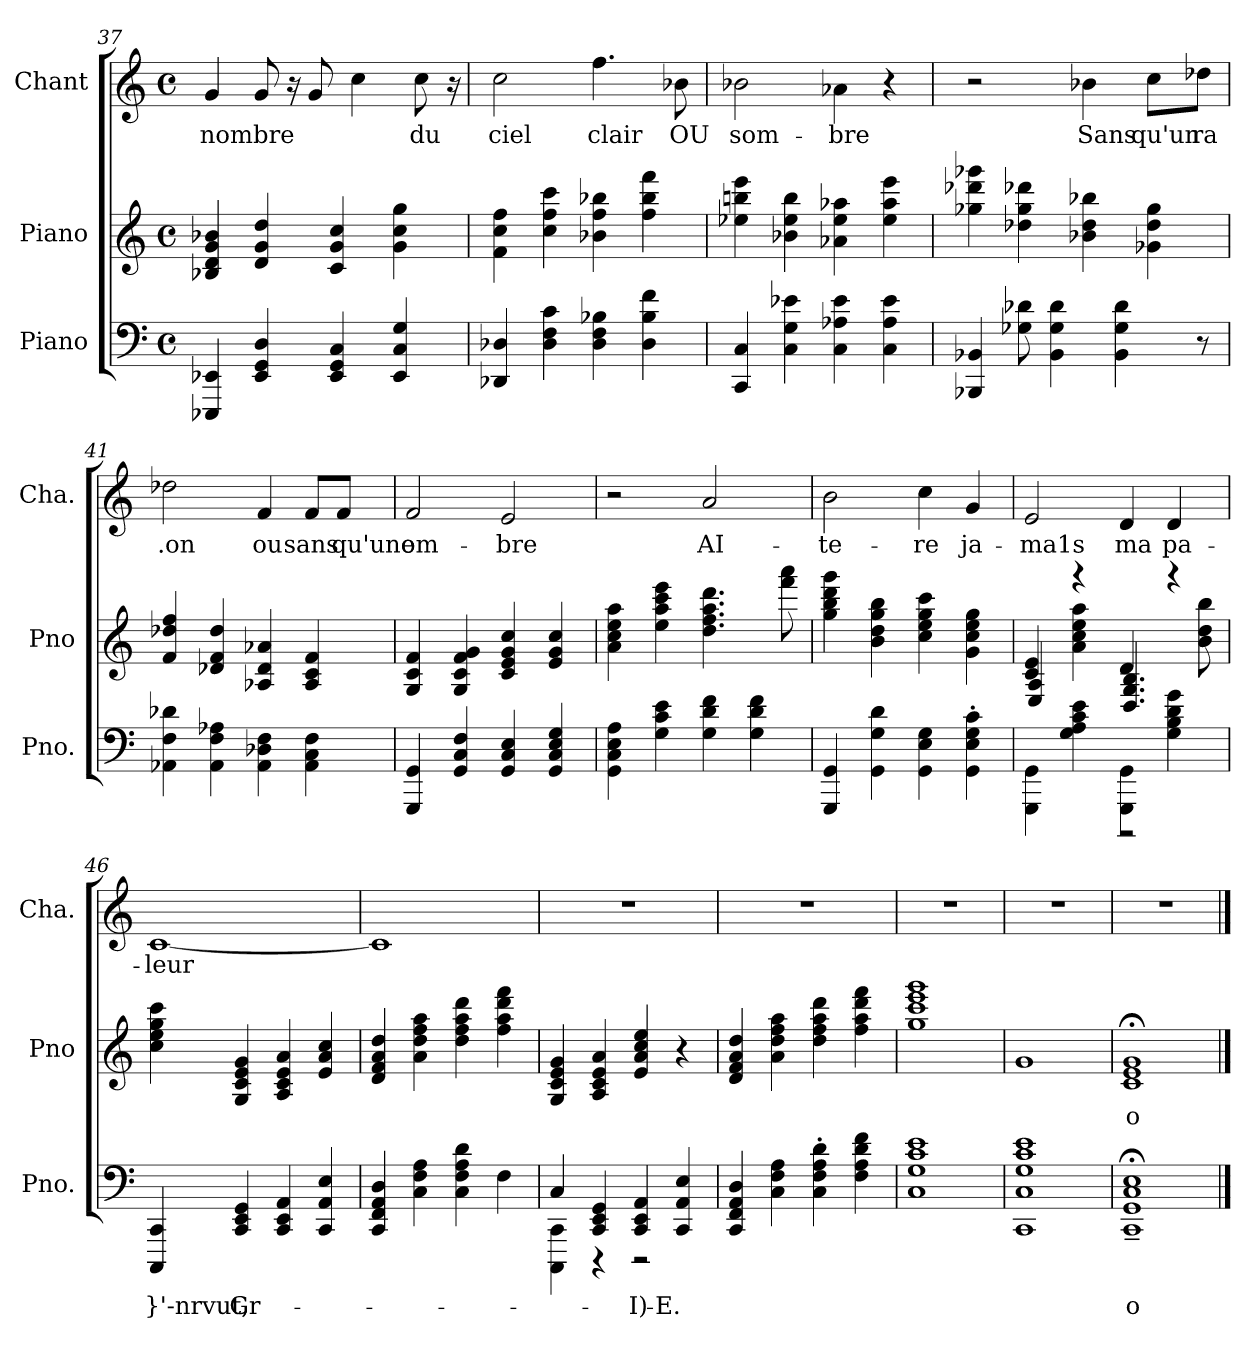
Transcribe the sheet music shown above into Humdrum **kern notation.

**kern	**text	**kern	**text	**kern	**text
*part3	*part3	*part2	*part2	*part1	*part1
*staff3	*staff3	*staff2	*staff2	*staff1	*staff1
*I"Piano	*	*I"Piano	*	*I"Chant	*
*I'Pno.	*	*I'Pno	*	*I'Cha.	*
*clefF4	*	*clefG2	*	*clefG2	*
*k[]	*	*k[]	*	*k[]	*
*C:	*	*C:	*	*C:	*
*M4/4	*	*M4/4	*	*M4/4	*
*met(c)	*	*met(c)	*	*met(c)	*
=37	=37	=37	=37	=37	=37
4EEE-X/ 4EE-X/	.	4B-X/ 4d/ 4g/ 4b-X/	.	4g/	nombre
4EE-/ 4GG/ 4D/	.	4d/ 4g/ 4dd/	.	8g/	.
.	.	.	.	16r	.
.	.	.	.	8g/	.
4EE-/ 4GG/ 4C/	.	4c/ 4g/ 4cc/	.	.	.
.	.	.	.	4cc\	.
4EE-/ 4C/ 4G/	.	4g\ 4cc\ 4gg\	.	.	.
.	.	.	.	8cc\	du
.	.	.	.	16r	.
=38	=38	=38	=38	=38	=38
4DD-X/ 4D-X/	.	4f\ 4cc\ 4ff\	.	2cc\	ciel
4D-\ 4F\ 4c\	.	4cc\ 4ff\ 4ccc\	.	.	.
4D-\ 4F\ 4B-X\	.	4b-X\ 4ff\ 4bb-X\	.	4.ff\	clair
4D-\ 4B-\ 4f\	.	4ff\ 4bb-\ 4fff\	.	.	.
.	.	.	.	8b-X\	OU
=39	=39	=39	=39	=39	=39
4CC/ 4C/	.	4ee-X\ 4bbn\ 4eee\	.	2b-X\	som-
4C\ 4G\ 4e-X\	.	4b-X\ 4ee-\ 4bb\	.	.	.
4C\ 4A-X\ 4e-\	.	4a-X\ 4ee-\ 4aa-X\	.	4a-X\	bre
4C\ 4A-\ 4e-\	.	4ee-\ 4aa-\ 4eee\	.	4r	.
=40	=40	=40	=40	=40	=40
4BBB-X/ 4BB-X/	.	4gg-X\ 4ddd-X\ 4ggg-X\	.	2r	.
8G-X\ 8d-X\	.	4dd-X\ 4gg-\ 4ddd-X\	.	.	.
4BB-\ 4G-\ 4d-\	.	.	.	.	.
.	.	4b-X\ 4dd-\ 4bb-X\	.	4b-X\	Sans
4BB-\ 4G-\ 4d-\	.	.	.	.	.
.	.	4g-X\ 4dd-\ 4gg-\	.	8cc\L	qu'un
8r	.	.	.	8dd-X\J	ra
!!LO:LB:g=z
=41	=41	=41	=41	=41	=41
4AA-X\ 4F\ 4d-X\	.	4f/ 4dd-X/ 4ff/	.	2dd-X\	.on
4AA-\ 4F\ 4A-X\	.	4d-X/ 4f/ 4dd-/	.	.	.
4AA-\ 4D-X\ 4F\	.	4A-X/ 4d-/ 4a-X/	.	4f/	ou
4AA-\ 4C\ 4F\	.	4A-/ 4c/ 4f/	.	8f/L	sans
.	.	.	.	8f/J	qu'une
=42	=42	=42	=42	=42	=42
4GGG/ 4GG/	.	4G/ 4c/ 4f/	.	2f/	om-
4GG/ 4C/ 4F/	.	4G/ 4c/ 4f/ 4g/	.	.	.
4GG/ 4C/ 4E/	.	4c/ 4e/ 4g/ 4cc/	.	2e/	bre
4GG/ 4C/ 4E/ 4G/	.	4e/ 4g/ 4cc/	.	.	.
=43	=43	=43	=43	=43	=43
4GG\ 4C\ 4E\ 4A\	.	4a\ 4cc\ 4ee\ 4aa\	.	2r	.
4G\ 4c\ 4e\	.	4ee\ 4aa\ 4ccc\ 4eee\	.	.	.
4G\ 4d\ 4f\	.	4.dd\ 4.ff\ 4.aa\ 4.ddd\	.	2a/	AI­-
4G\ 4d\ 4f\	.	.	.	.	.
.	.	8fff\ 8aaa\	.	.	.
=44	=44	=44	=44	=44	=44
4GGG/ 4GG/	.	4gg\ 4bb\ 4ddd\ 4ggg\	.	2b\	te-
4GG\ 4G\ 4d\	.	4b\ 4dd\ 4gg\ 4bb\	.	.	.
4GG\ 4E\ 4G\	.	4cc\ 4ee\ 4gg\ 4ccc\	.	4cc\	re
4GG'\ 4E'\ 4G'\ 4c'\	.	4g\ 4cc\ 4ee\ 4gg\	.	4g/	ja-
=45	=45	=45	=45	=45	=45
*^	*	*^	*	*	*
4GGG\ 4GG\	4ryy	.	4c/ 4e/	4E/ 4A/	.	2e/	ma1s
4G\ 4A\ 4c\ 4e\	4ryy	.	4r	4a\ 4cc\ 4ee\ 4aa\	.	.	.
4GGG\ 4GG\	2r	.	4d/	4.D/ 4.G/ 4.B/	.	4d/	ma
4G\ 4B\ 4d\ 4g\	.	.	4r	.	.	4d/	pa-
.	.	.	.	8b\ 8dd\ 8bb\	.	.	.
*v	*v	*	*	*	*	*	*
*	*	*v	*v	*	*	*
!!LO:LB:g=z
=46	=46	=46	=46	=46	=46
4CCC/ 4CC/	}'-nrvut,	4cc\ 4ee\ 4gg\ 4ccc\	.	[1c/	leur
4CC/ 4EE/ 4GG/	Gr-	4G/ 4c/ 4e/ 4g/	.	.	.
4CC/ 4EE/ 4AA/	.	4A/ 4c/ 4e/ 4a/	.	.	.
4CC/ 4AA/ 4E/	.	4e/ 4a/ 4cc/	.	.	.
=47	=47	=47	=47	=47	=47
4CC/ 4FF/ 4AA/ 4D/	.	4d/ 4f/ 4a/ 4dd/	.	1c/]	.
4C\ 4F\ 4A\	.	4a\ 4dd\ 4ff\ 4aa\	.	.	.
4C\ 4F\ 4A\ 4d\	.	4dd\ 4ff\ 4aa\ 4ddd\	.	.	.
4F\	.	4ff\ 4aa\ 4ddd\ 4fff\	.	.	.
=48	=48	=48	=48	=48	=48
*^	*	*	*	*	*
4C/	4CCC\ 4CC\	.	4G/ 4c/ 4e/ 4g/	.	1r	.
4CC/ 4EE/ 4GG/	4r	.	4A/ 4c/ 4e/ 4a/	.	.	.
4CC/ 4EE/ 4AA/	2r	I)-	4e/ 4a/ 4cc/ 4ee/	.	.	.
4CC/ 4AA/ 4E/	.	E.	4r	.	.	.
*v	*v	*	*	*	*	*
=49	=49	=49	=49	=49	=49
4CC/ 4FF/ 4AA/ 4D/	.	4d/ 4f/ 4a/ 4dd/	.	1r	.
4C\ 4F\ 4A\	.	4a\ 4dd\ 4ff\ 4aa\	.	.	.
4C'\ 4F'\ 4A'\ 4d'\	.	4dd\ 4ff\ 4aa\ 4ddd\	.	.	.
4F\ 4A\ 4d\ 4f\	.	4ff\ 4aa\ 4ddd\ 4fff\	.	.	.
=50	=50	=50	=50	=50	=50
1C/ 1G/ 1c/ 1e/	.	1gg/ 1ccc/ 1eee/ 1ggg/	.	1r	.
=51	=51	=51	=51	=51	=51
1CC/ 1C/ 1G/ 1c/ 1e/	.	1g/	.	1r	.
=52	=52	=52	=52	=52	=52
1CC;<~/ 1GG;<~/ 1C;<~/ 1E;<~/	o	(1c;</ 1e;</ 1g;</	o	1r	.
==	==	==	==	==	==
*-	*-	*-	*-	*-	*-
